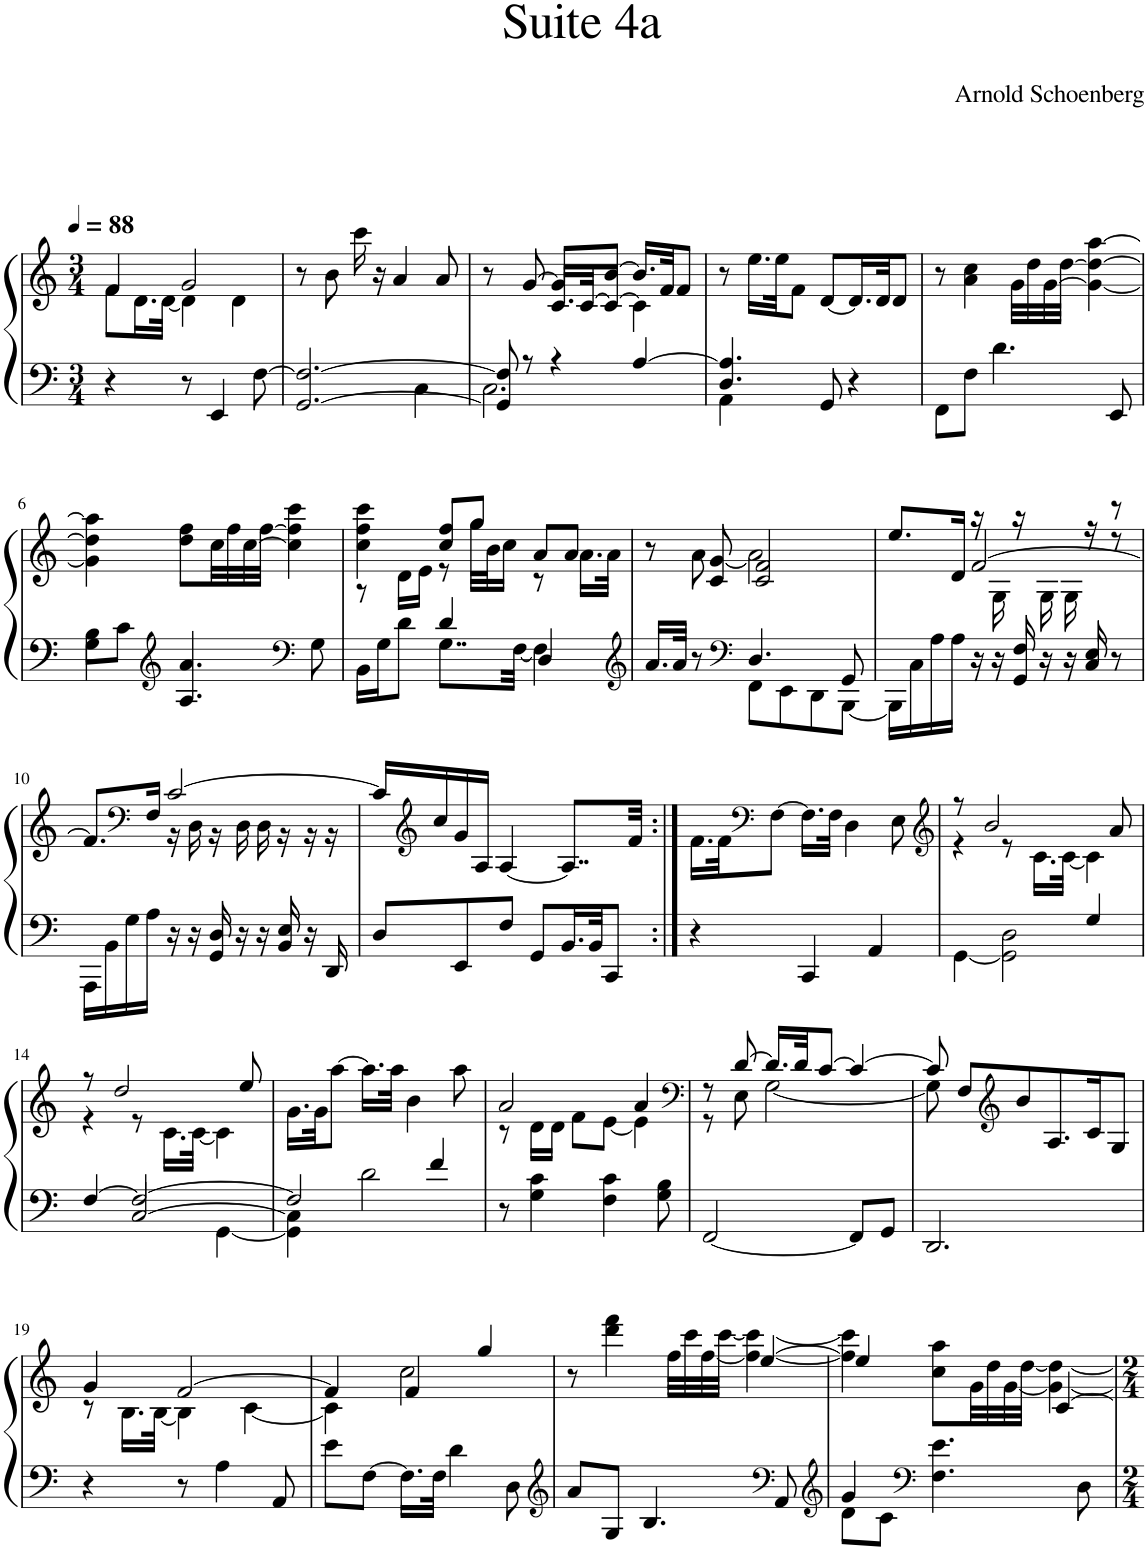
**kern	**kern
*part1	*part1
*staff2	*staff1
*I"Piano	*
*I'Pno.	*
*clefF4	*clefG2
*k[]	*k[]
*M3/4	*M3/4
*MM88	*MM88
=1	=1
*	*^
4r	4f/	8f\L
.	.	16.d\L
.	.	[32d\JJk
8r	2g/	4d\]
4EE/	.	.
.	.	4d\
[8F\	.	.
*	*v	*v
=2	=2
*^	*
[2.GG/ 2.F/_	2ryy	8r
.	.	8b\
.	.	16ccc\
.	.	16r
.	.	4a/
.	4C\	.
.	.	8a/
=3	=3	=3
*	*	*^
8GG/] 8F/]	2.C\	8r	4ryy
8r	.	[8g/	.
4r	.	8g/L]	16.c/LL
.	.	.	[32c/JK
.	.	[8b/J	8c/J_
[4A/	.	16.b/LL]	4c\]
.	.	32f/JK	.
.	.	8f/J	.
*	*	*v	*v
=4	=4	=4
4.D/ 4.A/]	4AA\	8r
.	.	16.ee\LL
.	.	32ee\JK
.	2ryy	8f\J
8GG/	.	[8d/L
4r	.	16.d/L]
.	.	32d/JK
.	.	8d/J
*v	*v	*
=5	=5
8FF\L	8r
8F\J	4a\ 4cc\
4.d\	.
.	32g\LLL
.	32dd\
.	[32g\
.	[32dd\JJJ
.	4g\_ 4dd\_ [4aa\
8EE/	.
!!LO:LB:g=z
=6	=6
*^	*
4G\	8B\L	4g\] 4dd\] 4aa\]
.	8c\J	.
*clefG2	*	*
4.A/ 4.a/	2ryy	8dd\ 8ff\L
.	.	32cc\LL
.	.	32ff\
.	.	[32cc\
.	.	[32ff\JJJ
.	.	4cc\] 4ff\] 4ccc\
*clefF4	*	*
8G\	.	.
=7	=7	=7
*	*	*^
16BB\LL	4ryy	4cc\ 4ff\ 4ccc\	8r
16G\J	.	.	.
8d\J	.	.	16d\LL
.	.	.	16e\JJ
8..G\L	4d/	8cc/ 8ff/L	8r
.	.	8gg/J	32gg\LLL
.	.	.	32b\J
.	.	.	16cc\JJ
[32F\Jkk	.	.	.
4F\]	4D/	8a/L	8r
.	.	8a/J	16.a\LL
.	.	.	32a\JJk
=8	=8	=8	=8
*clefG2	*	*	*
16.a/LL	4ryy	8r	8ryy
32a/JJk	.	.	.
8r	.	8c/ 8g/	[8a\
*clefF4	*	*	*
4.D/	8FF\L	2c/ 2f/	2a\]
.	8EE\	.	.
.	8DD\	.	.
8GG/	[8BBB\J	.	.
*v	*v	*	*
=9	=9	=9
*	*	*^
16BBB\LL]	8.ee/L	8ryy	4ryy
16C\	.	.	.
16A\	.	16ryy@	.
16A\JJ	16d/Jk	16ryy@	.
16r	16r	16ryy@	[2f/
16r	16G\	16ryy@	.
16GG/ 16F/	16r	16ryy@	.
16r	16G\	16ryy@	.
16r	16G\	16ryy@	.
16C/ 16E/	16r	16ryy@	.
8r	8r	8r	.
*	*	*v	*v
!!LO:LB:g=z
=10	=10	=10
16AAA\LL	4ryy	8.f/L]
16BB\	.	.
16G\	.	.
*	*clefF4	*
16A\JJ	.	16F/Jk
16r	[2c/	16r
16r	.	16D\
16GG/ 16D/	.	16r
16r	.	16D\
16r	.	16D\
16BB/ 16E/	.	16r
16r	.	16r
16DD/	.	16r
*	*v	*v
=11	=11
8D/L	16c/LL]
*	*clefG2
.	16cc/
8EE/	16g/
.	16A/JJ
8F/J	[4A/
8GG/L	.
16.BB/L	8..A/L]
32BB/JK	.
8CC/J	.
.	32f/Jkk
=12:|!	=12:|!
4r	16.f\LL
.	32f\JK
*	*clefF4
.	[8F\J
4CC/	16.F\LL]
.	32F\JJk
.	4D\
4AA/	.
.	8E\
=13	=13
*	*clefG2
*^	*^
[4GG\	2ryy	8r	4r
.	.	2b/	.
2GG\] 2D\	.	.	8r
.	.	.	16.c\LL
.	.	.	[32c\JJk
.	4G/	.	4c\]
.	.	8a/	.
!!LO:LB:g=z	!!
=14	=14	=14	=14
*	*^	*	*
[4F/	2ryy	4ryy	8r	4r
.	.	.	2dd/	.
2F/_	.	[2C/	.	8r
.	.	.	.	16.c\LL
.	.	.	.	[32c\JJk
.	[4GG\	.	.	4c\]
.	.	.	8ee/	.
*	*v	*v	*	*
*	*	*v	*v
=15	=15	=15
2F/]	4GG\] 4C\]	16.g\LL
.	.	32g\JK
.	.	[8aa\J
.	2d\	16.aa\LL]
.	.	32aa\JJk
.	.	4b\
4f/	.	.
.	.	8aa\
*v	*v	*
=16	=16
*	*^
8r	2a/	8r
4G\ 4c\	.	16d\LL
.	.	16d\JJ
.	.	8f\L
4F\ 4c\	.	[8e\J
.	4a/	4e\]
8G\ 8B\	.	.
=17	=17	=17
*	*clefF4	*
[2FF/	8r	8r
.	[8d/	8E\
.	16.d/LL]	[2G\
.	32d/JK	.
.	[8c/J	.
8FF/L]	4c/_	.
8GG/J	.	.
=18	=18	=18
2.DD/	8c/]	8G\]
.	8F/L	2ryy
*	*clefG2	*
.	8b/	.
.	8.A/	.
.	16c/K	.
.	8G/J	8ryy
!!LO:LB:g=z	!!
=19	=19	=19
4r	4g/	8r
.	.	16.B\LL
.	.	[32B\JJk
8r	[2f/	4B\]
4A\	.	.
.	.	[4c\
8AA/	.	.
=20	=20	=20
8e\L	4f/]	4c\]
[8F\J	.	.
16.F\LL]	4f/	2cc\
32F\JJk	.	.
4d\	.	.
.	4gg/	.
8D\	.	.
=21	=21	=21
*clefG2	*	*
8a/L	8r	2ryy
8G/J	4ddd\ 4fff\	.
4.B/	.	.
.	32ff\LLL	.
.	32ccc\	.
.	[32ff\	.
.	[32ccc\JJJ	.
.	4ff\_ 4ccc\_	[4ee/
*clefF4	*	*
8AA/	.	.
=22	=22	=22
*clefG2	*	*
*^	*	*
8d\L	4g/	4ff\] 4ccc\]	4ee/]
8c\J	.	.	.
*clefF4	*	*	*
4.F\ 4.e\	2ryy	8cc\ 8aa\L	4ryy
.	.	32g\LL	.
.	.	32dd\	.
.	.	[32g\	.
.	.	[32dd\JJJ	.
.	.	4g\_ 4dd\_	[4c/
8D\	.	.	.
*v	*v	*	*
*	*v	*v
=	=
*-	*-
